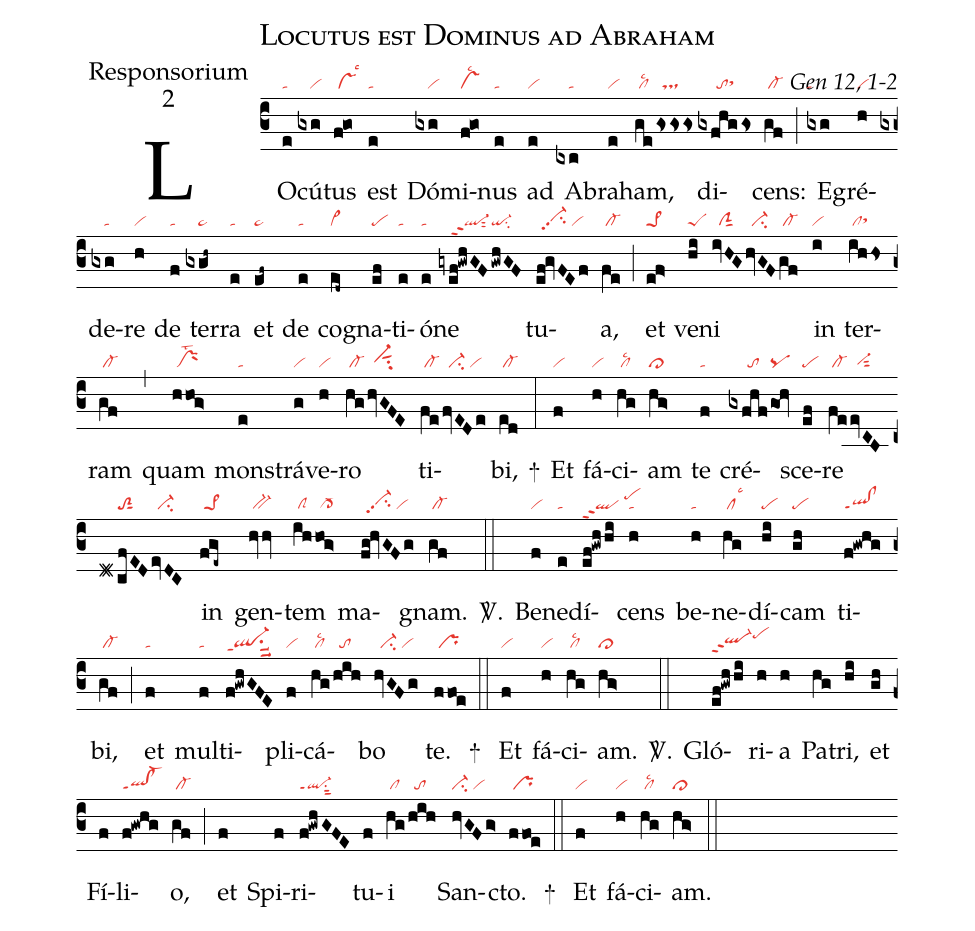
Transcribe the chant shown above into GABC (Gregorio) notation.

name:Locutus est Dominus ad Abraham;
office-part:Responsorium;
mode:2;
commentary:Gen 12, 1-2;
nabc-lines:1;
%%
(c3)
LO(e|ta)cú(gxg|////vi)tus(f!go|/vslsc3) est(e|ta) Dó(gxg|////vi)mi(f!go|vslsc2)nus(e|ta) ad(e|vi) A(cxc|////ta)bra(e|vi)ham,(ge|/cllsc2|gsss|//ts) di(gxfhggs|//////tosthh)cens:(gf|/cl-) (;)
E(gxg|ta)gré(h|vi)de(gxg|////ta)re(h|vi) de(f|ta) ter(gxgh~|////pe~)ra(e|ta) et(ef~|pe~) de(e|ta) co(ed~|cl~)gna(ef|pe)ti(e|ta)ó(e|ta)ne(gyef!gwhGF|////ql-ppt2sut2|/gwhGF|qi-su2) tu(ef!gvFEf|//vi-hhpp2su2/vi)a,(fe|/cl-) (;)
et(ef>|pe>1) ve(hi|peS)ni(ivHG|//ciG|hvGF|//ci-|gf|/cl-) in(i|vi) ter(ihhs|/clsthh)ram(gf|/cl-) (,)
quam(hhog>|/prMlst2) mons(e|ta)trá(g|vi)ve(h|vi)ro(hg|/cl-|/hvGFE|//vi-hhsut1su2) ti(fe|/cl-|/fvEDe|//vi-su2/vi)bi,(ed|/cl-) +(:)
Et(f|vi) fá(h|vi)ci(hg|/cllsc2)am(hg>|cl>) te(f|ta) cré(gxfhf|//////to|/gOh|pq)sce(ef|pe)re(fe|/cl-|evCB|//vi-hgsut2|!d#cfED|//////toS2sut1|evDC|//ci-) in(fge~|/pe>1) gen(hvhv|/bv-)tem(ih|/clS|hog>|/cl->) ma(fg!hvGFg|//vi-hhpp2su2/vi)gnam.(gf|/cl-) <sp>V/</sp>.(::)
Be(f|vi)ne(e|ta)dí(ef!gwh/hi|qlppt2/pehj)cens(h|ta) be(h|ta)ne(hg|/cllsc3)dí(hi|pe)cam(gh|pe) ti(f!gwhg|ql!clppt1)bi,(gf|/cl-) (;)
et(f|ta) mul(f|ta)ti(f!gwhGFE|ql-ppt1su1suu2)pli(f|vi)cá(hg|/cllsc2|/hih|//to)bo(hvGFg|//vi-su2/vi) te.(ffoe|/pr) +(::)
Et(f|vi) fá(h|vi)ci(hg|/cllsc2)am.(hg>|cl>) <sp>V/</sp>.(::)
Gló(ef!gwh/hi|ql-hhppt2pehj)ri(h)a(h) Pa(hg)tri,(hi) et(gh) Fí(f)li(f!gwhg|ql!cl-ppt1)o,(gf|/cl-) (;)
et(f) Spi(f)ri(f!gwhG!FE|ql-ppt1su1sut2)tu(f)i(hg|/cl|/hih|//to) San(hvGFg>|ci-/vi)cto.(ffoe|/pr) +(::)
Et(f|vi) fá(h|vi)ci(hg|/cllsc2)am.(hg>|cl>) (::)
